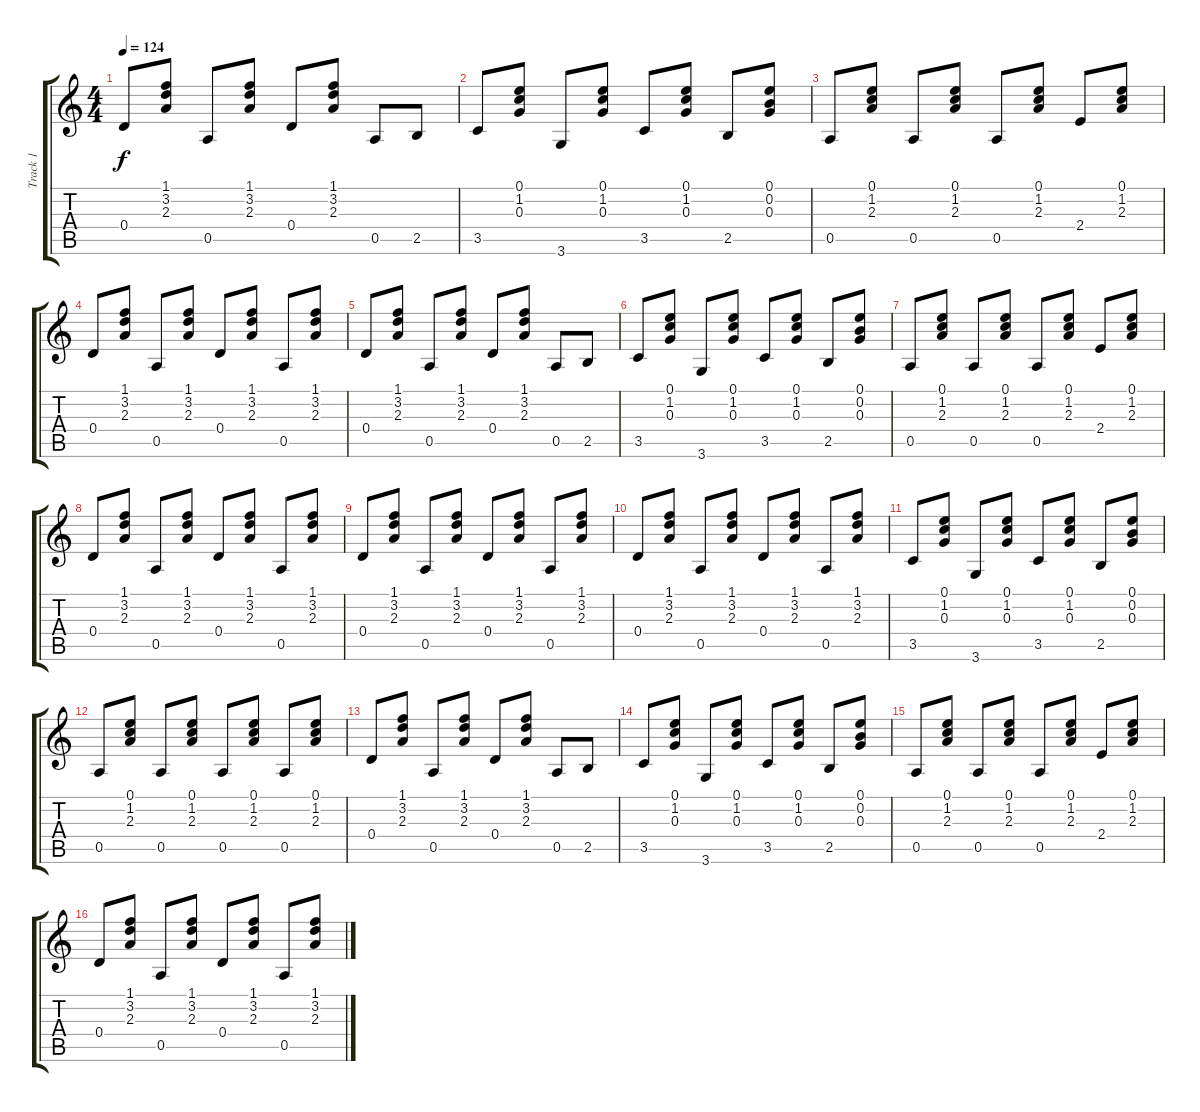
\track ("Track 1" "Track 1") {instrument acousticguitarnylon}
\staff {score tabs}
\tuning (E4 B3 G3 D3 A2 E2) {hide}
\ts (4 4)
\tempo 124
\clef g2
\ks c
0.4.8{dy f} (1.1 3.2 2.3).8 0.5.8 (1.1 3.2 2.3).8 0.4.8 (1.1 3.2 2.3).8 0.5.8 2.5.8 |
3.5.8 (0.1 1.2 0.3).8 3.6.8 (0.1 1.2 0.3).8 3.5.8 (0.1 1.2 0.3).8 2.5.8 (0.1 0.2 0.3).8 |
0.5.8 (0.1 1.2 2.3).8 0.5.8 (0.1 1.2 2.3).8 0.5.8 (0.1 1.2 2.3).8 2.4.8 (0.1 1.2 2.3).8 |
0.4.8 (1.1 3.2 2.3).8 0.5.8 (1.1 3.2 2.3).8 0.4.8 (1.1 3.2 2.3).8 0.5.8 (1.1 3.2 2.3).8 |
0.4.8 (1.1 3.2 2.3).8 0.5.8 (1.1 3.2 2.3).8 0.4.8 (1.1 3.2 2.3).8 0.5.8 2.5.8 |
3.5.8 (0.1 1.2 0.3).8 3.6.8 (0.1 1.2 0.3).8 3.5.8 (0.1 1.2 0.3).8 2.5.8 (0.1 0.2 0.3).8 |
0.5.8 (0.1 1.2 2.3).8 0.5.8 (0.1 1.2 2.3).8 0.5.8 (0.1 1.2 2.3).8 2.4.8 (0.1 1.2 2.3).8 |
0.4.8 (1.1 3.2 2.3).8 0.5.8 (1.1 3.2 2.3).8 0.4.8 (1.1 3.2 2.3).8 0.5.8 (1.1 3.2 2.3).8 |
0.4.8 (1.1 3.2 2.3).8 0.5.8 (1.1 3.2 2.3).8 0.4.8 (1.1 3.2 2.3).8 0.5.8 (1.1 3.2 2.3).8 |
0.4.8 (1.1 3.2 2.3).8 0.5.8 (1.1 3.2 2.3).8 0.4.8 (1.1 3.2 2.3).8 0.5.8 (1.1 3.2 2.3).8 |
3.5.8 (0.1 1.2 0.3).8 3.6.8 (0.1 1.2 0.3).8 3.5.8 (0.1 1.2 0.3).8 2.5.8 (0.1 0.2 0.3).8 |
0.5.8 (0.1 1.2 2.3).8 0.5.8 (0.1 1.2 2.3).8 0.5.8 (0.1 1.2 2.3).8 0.5.8 (0.1 1.2 2.3).8 |
0.4.8 (1.1 3.2 2.3).8 0.5.8 (1.1 3.2 2.3).8 0.4.8 (1.1 3.2 2.3).8 0.5.8 2.5.8 |
3.5.8 (0.1 1.2 0.3).8 3.6.8 (0.1 1.2 0.3).8 3.5.8 (0.1 1.2 0.3).8 2.5.8 (0.1 0.2 0.3).8 |
0.5.8 (0.1 1.2 2.3).8 0.5.8 (0.1 1.2 2.3).8 0.5.8 (0.1 1.2 2.3).8 2.4.8 (0.1 1.2 2.3).8 |
0.4.8 (1.1 3.2 2.3).8 0.5.8 (1.1 3.2 2.3).8 0.4.8 (1.1 3.2 2.3).8 0.5.8 (1.1 3.2 2.3).8
